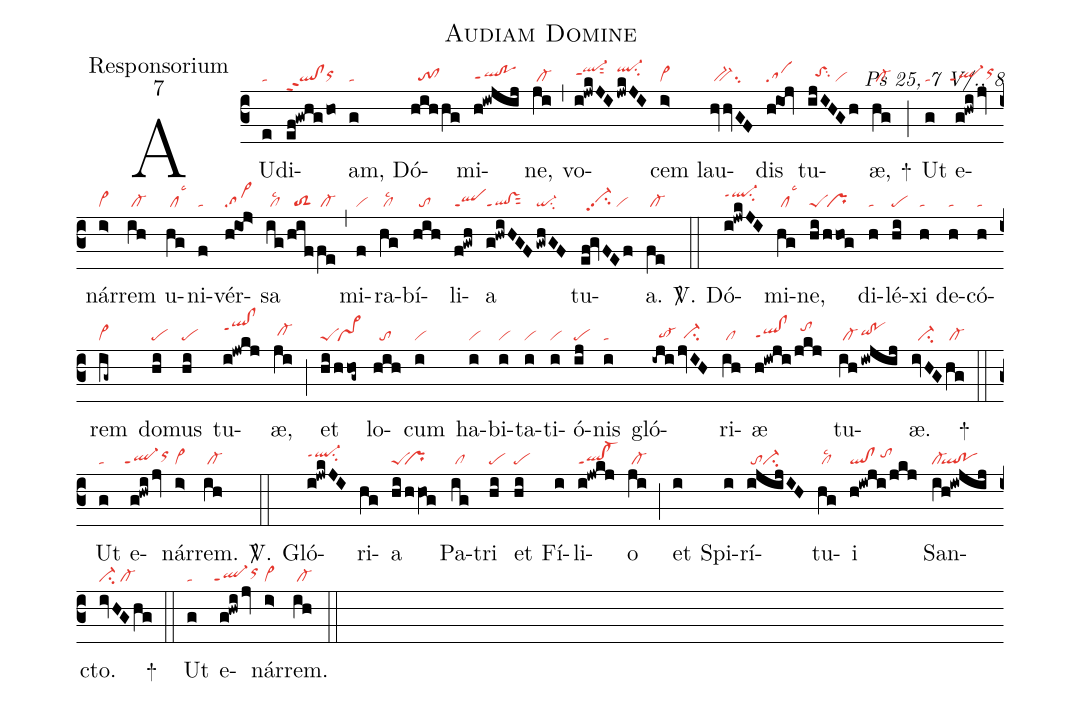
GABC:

name:Audiam Domine;
office-part:Responsorium;
mode:7;
commentary:Ps 25, 7 V/., 8;
nabc-lines:1;
%%
(c3)
AU(e|ta)di(ef!gwhgho|ql!clppt2orhh)am,(g|ta) Dó(hihhg|//to!cl)mi(h!iwjij|qlhg!pohgppt1)ne,(ji|/cl-) (,)
vo(i!jwkJI|ql-hjppt1sut2|/jwkJI|ql-hjsu2)cem(i>|vi>) lau(hvhvGF|/bv-su2)dis(hiOj|sa) tu(ijIHGh|//toShhsu2/vi)æ,(hg|/cl-) +(;)
Ut(g|ta) e(g!hwi/jv|``ql-ppt1orhi)nár(i>|vi>)rem(ih|/cl-) u(hg|/cllsc3)ni(f|ta)vér(h!io!j>|sa>)sa(ig|/cllsc2|/hif|//toS2|fe|/cl-) (,)
mi(f|vi)ra(hg|/cllsc2)bí(hih|//to)li(f!gwh|qlppt1)a(g!hwiHGF|ql!vsppt1sut2|/gwhGF|qi-su2) tu(ef!gvFEf|//vi-hhpp2su2/vi)a.(fe|/cl-) <sp>V/</sp>.(::)
Dó(i!jwkJI|ql-hjppt1su2)mi(hg|/cllsc3)ne,(hi|peS|/hhog|/pr) di(h|ta)lé(hi|pe)xi(h|ta) de(h|ta)có(h|ta)rem(ig~|cl~) do(hi|pe)mus(hi|pe) tu(i!jwkj|qlhj!clhjppt1)æ,(ji|/cl-hh) (;)
et(hi|peS|/hhog~|/pr~) lo(hih|//to)cum(i|vi) ha(i|vi)bi(i|vi)ta(i|vi)ti(i|vi)ó(ij|pe)nis(i|ta) gló(-iji|//to-hg|jvIH|//ci-hg)ri(ih|/cl)æ(h!iwji|qlhg!clhgppt1|/jkj|//tohj) tu(ih|/cl-|!iwjij|qihh!pohh)æ.(ivHG|//ci-|hg|/cl-) +(::)
Ut(g|ta) e(g!hwi/jv|``ql-ppt1orhi)nár(i>|vi>)rem.(ih|/cl-) <sp>V/</sp>.(::)
Gló(i!jwkJI|ql-hippt1su2)ri(hg)a(hi/hhVO!g|peS``pr) Pa(ig|/cl)tri(hi|pe) et(hi|pe) Fí(i)li(i!jwkj|ql!cl-ppt1)o(ji|/cl-) (;)
et(i) Spi(i)rí(i!@jijIH|/toci-)tu(hg|/cllsc2)i(h!iwji/jkj|ql!cl/tohi) San(ih!iw!@jij|cl-``ql!po)cto.(ivHGhg|ci-/cl-) +(::)
Ut(g|ta) e(g!hwi/jv|``ql-ppt1orhi)nár(i>|vi>)rem.(ih|/cl-) (::)
